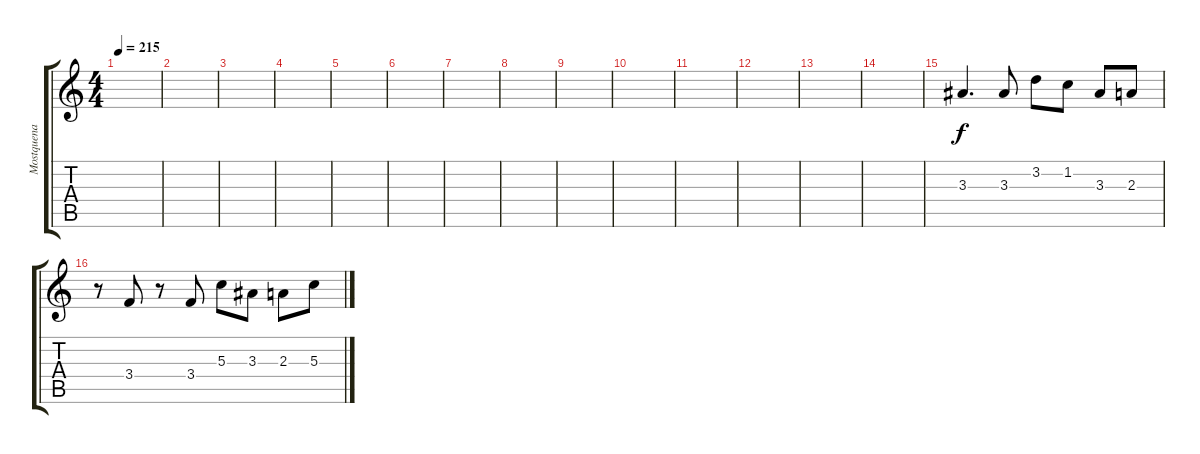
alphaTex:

\track ("Mostquena" "Mostquena") {instrument overdrivenguitar}
\staff {score tabs}
\tuning (E4 B3 G3 D3 A2 E2) {hide}
\ts (4 4)
\tempo 215
\clef g2
\ks c
|
|
|
|
|
|
|
|
|
|
|
|
|
|
3.3.4{d} 3.3.8 3.2.8 1.2.8 3.3.8 2.3.8 |
r.8 3.4.8 r.8 3.4.8 5.3.8 3.3.8 2.3.8 5.3.8
